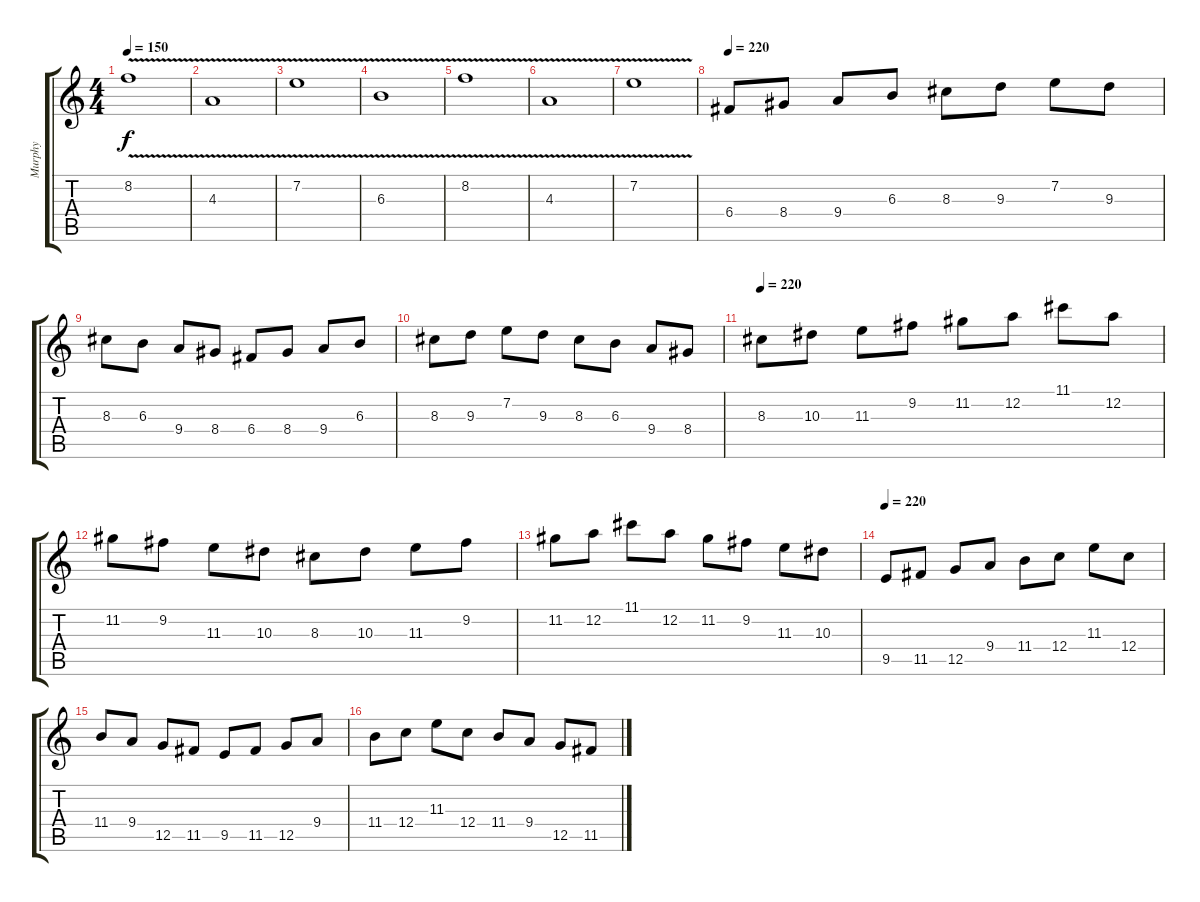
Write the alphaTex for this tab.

\track ("Murphy" "Murphy") {instrument distortionguitar}
\staff {score tabs}
\tuning (D4 A3 F3 C3 G2 D2) {hide}
\ts (4 4)
\tempo 150
\clef g2
\ks c
8.2{v}.1{dy f} |
4.3{v}.1 |
7.2{v}.1 |
6.3{v}.1 |
8.2{v}.1 |
4.3{v}.1 |
7.2{v}.1 |
\tempo 220
6.4.8 8.4.8 9.4.8 6.3.8 8.3.8 9.3.8 7.2.8 9.3.8 |
8.3.8 6.3.8 9.4.8 8.4.8 6.4.8 8.4.8 9.4.8 6.3.8 |
8.3.8 9.3.8 7.2.8 9.3.8 8.3.8 6.3.8 9.4.8 8.4.8 |
\tempo 220
8.3.8 10.3.8 11.3.8 9.2.8 11.2.8 12.2.8 11.1.8 12.2.8 |
11.2.8 9.2.8 11.3.8 10.3.8 8.3.8 10.3.8 11.3.8 9.2.8 |
11.2.8 12.2.8 11.1.8 12.2.8 11.2.8 9.2.8 11.3.8 10.3.8 |
\tempo 220
9.5.8 11.5.8 12.5.8 9.4.8 11.4.8 12.4.8 11.3.8 12.4.8 |
11.4.8 9.4.8 12.5.8 11.5.8 9.5.8 11.5.8 12.5.8 9.4.8 |
11.4.8 12.4.8 11.3.8 12.4.8 11.4.8 9.4.8 12.5.8 11.5.8
